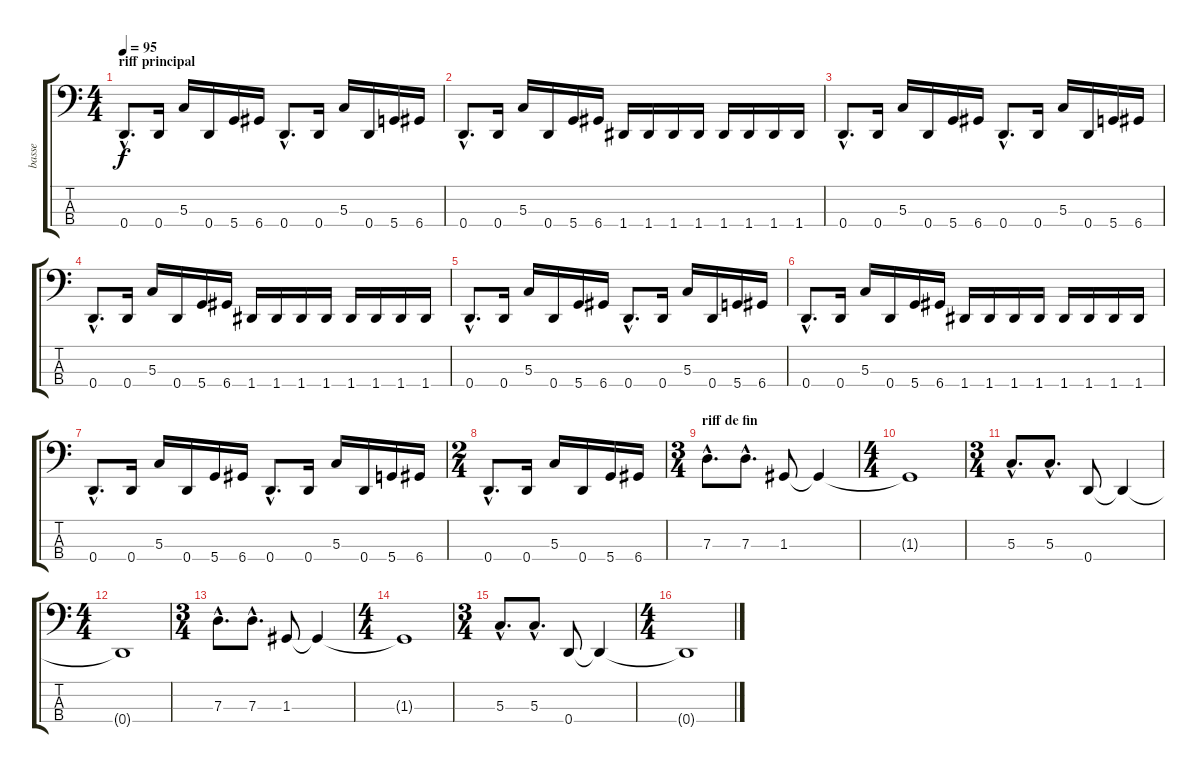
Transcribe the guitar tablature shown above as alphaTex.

\track ("basse" "basse") {instrument electricbasspick}
\staff {score tabs}
\tuning (F2 C2 G1 D1) {hide}
\ts (4 4)
\section ("" "riff principal")
\tempo 95
\clef f4
\ks c
0.4{hac}.8{d dy f} 0.4.16 5.3.16 0.4.16 5.4.16 6.4.16 0.4{hac}.8{d} 0.4.16 5.3.16 0.4.16 5.4.16 6.4.16 |
0.4{hac}.8{d} 0.4.16 5.3.16 0.4.16 5.4.16 6.4.16 1.4.16 1.4.16 1.4.16 1.4.16 1.4.16 1.4.16 1.4.16 1.4.16 |
0.4{hac}.8{d} 0.4.16 5.3.16 0.4.16 5.4.16 6.4.16 0.4{hac}.8{d} 0.4.16 5.3.16 0.4.16 5.4.16 6.4.16 |
0.4{hac}.8{d} 0.4.16 5.3.16 0.4.16 5.4.16 6.4.16 1.4.16 1.4.16 1.4.16 1.4.16 1.4.16 1.4.16 1.4.16 1.4.16 |
0.4{hac}.8{d} 0.4.16 5.3.16 0.4.16 5.4.16 6.4.16 0.4{hac}.8{d} 0.4.16 5.3.16 0.4.16 5.4.16 6.4.16 |
0.4{hac}.8{d} 0.4.16 5.3.16 0.4.16 5.4.16 6.4.16 1.4.16 1.4.16 1.4.16 1.4.16 1.4.16 1.4.16 1.4.16 1.4.16 |
0.4{hac}.8{d} 0.4.16 5.3.16 0.4.16 5.4.16 6.4.16 0.4{hac}.8{d} 0.4.16 5.3.16 0.4.16 5.4.16 6.4.16 |
\ts (2 4)
0.4{hac}.8{d} 0.4.16 5.3.16 0.4.16 5.4.16 6.4.16 |
\ts (3 4)
\section ("" "riff de fin")
7.3{hac}.8{d} 7.3{hac}.8{d} 1.3.8 1.3{t}.4 |
\ts (4 4)
1.3{t}.1 |
\ts (3 4)
5.3{hac}.8{d} 5.3{hac}.8{d} 0.4.8 0.4{t}.4 |
\ts (4 4)
0.4{t}.1 |
\ts (3 4)
7.3{hac}.8{d} 7.3{hac}.8{d} 1.3.8 1.3{t}.4 |
\ts (4 4)
1.3{t}.1 |
\ts (3 4)
5.3{hac}.8{d} 5.3{hac}.8{d} 0.4.8 0.4{t}.4 |
\ts (4 4)
0.4{t}.1
